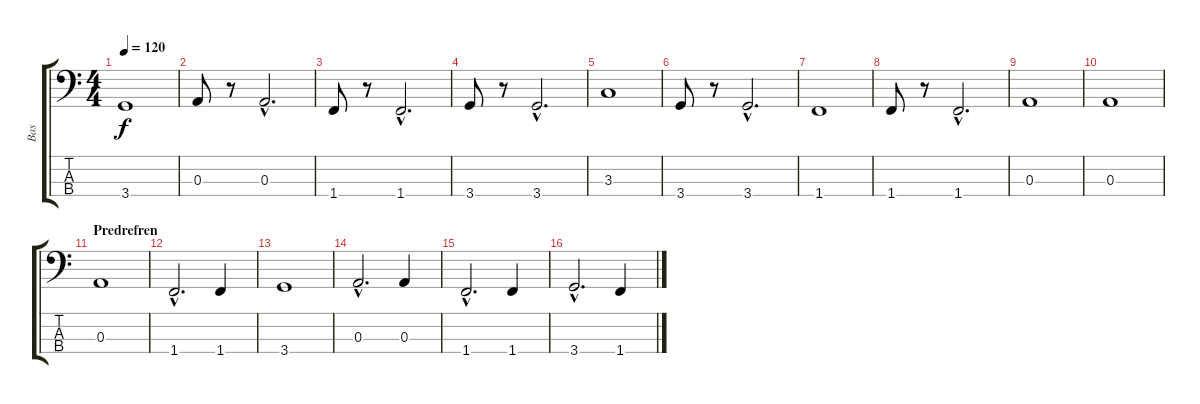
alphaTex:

\track ("Bas" "Bas") {instrument electricbassfinger}
\staff {score tabs}
\tuning (G2 D2 A1 E1) {hide}
\ts (4 4)
\tempo 120
\clef f4
\ks c
3.4.1{dy f} |
0.3.8 r.8 0.3{hac}.2{d} |
1.4.8 r.8 1.4{hac}.2{d} |
3.4.8 r.8 3.4{hac}.2{d} |
3.3.1 |
3.4.8 r.8 3.4{hac}.2{d} |
1.4.1 |
1.4.8 r.8 1.4{hac}.2{d} |
0.3.1 |
0.3.1 |
\section ("" "Predrefren")
0.3.1 |
1.4{hac}.2{d} 1.4.4 |
3.4.1 |
0.3{hac}.2{d} 0.3.4 |
1.4{hac}.2{d} 1.4.4 |
3.4{hac}.2{d} 1.4.4
